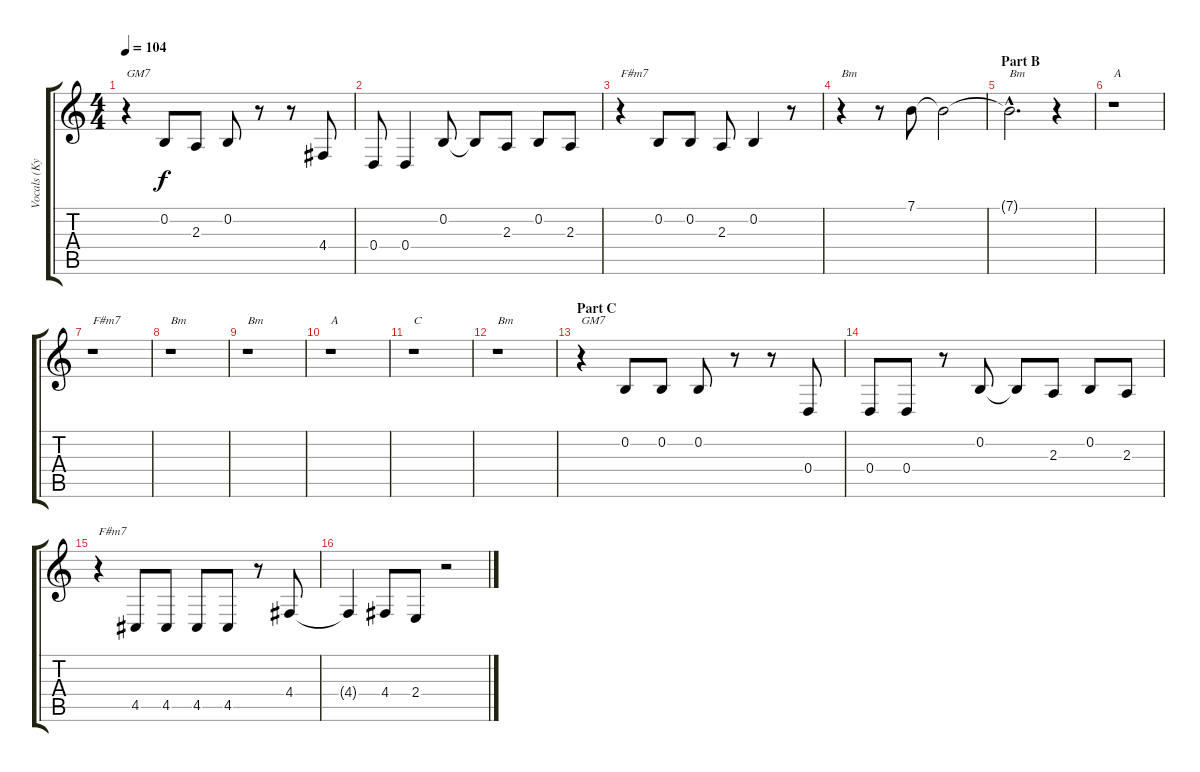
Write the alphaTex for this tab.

\track ("Vocals (Kyo)" "Vocals (Ky") {instrument altosax}
\staff {score tabs}
\tuning (E4 B3 G3 D3 A2 E2) {hide}
\ts (4 4)
\tempo 104
\clef g2
\ks c
r.4{txt "GM7" dy f} 0.2.8 2.3.8 0.2.8 r.8 r.8 4.4.8 |
0.4.8 0.4.4 0.2.8 0.2{t}.8 2.3.8 0.2.8 2.3.8 |
r.4{txt "F#m7"} 0.2.8 0.2.8 2.3.8 0.2.4 r.8 |
r.4{txt "Bm"} r.8 7.1.8 7.1{t}.2 |
\section ("" "Part B")
7.1{hac t}.2{d txt "Bm"} r.4 |
r.1{txt "A"} |
r.1{txt "F#m7"} |
r.1{txt "Bm"} |
r.1{txt "Bm"} |
r.1{txt "A"} |
r.1{txt "C"} |
r.1{txt "Bm"} |
\section ("" "Part C")
r.4{txt "GM7"} 0.2.8 0.2.8 0.2.8 r.8 r.8 0.4.8 |
0.4.8 0.4.8 r.8 0.2.8 0.2{t}.8 2.3.8 0.2.8 2.3.8 |
r.4{txt "F#m7"} 4.5.8 4.5.8 4.5.8 4.5.8 r.8 4.4.8 |
4.4{t}.4 4.4.8 2.4.8 r.2
